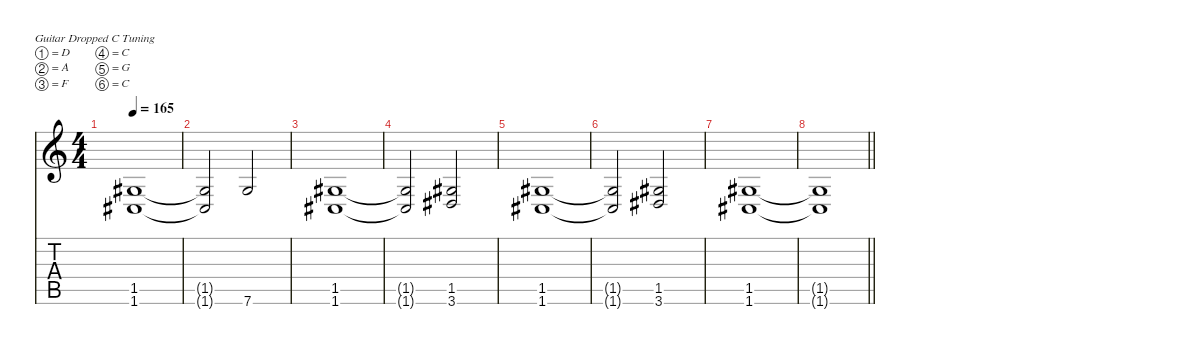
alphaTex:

\defaultSystemsLayout 4
\hideDynamics
\bracketExtendMode nobrackets
\singleTrackTrackNamePolicy hidden
\multiTrackTrackNamePolicy hidden
\firstSystemTrackNameMode fullname
\firstSystemTrackNameOrientation horizontal
\otherSystemsTrackNameOrientation horizontal
\track ("Devin Townsend (Guitar 2)" "dist.guit.") {instrument distortionguitar}
\staff {score tabs}
\tuning (D4 A3 F3 C3 G2 C2)
\ts (4 4)
\tempo 165
\clef g2
\ks c
(1.5{acc #} 1.6{acc #}).1{dy f beam Up} |
(1.5{t acc #} 1.6{t acc #}).2{beam Up} 7.6.2{beam Up} |
(1.5{acc #} 1.6{acc #}).1{beam Up} |
(1.5{t acc #} 1.6{t acc #}).2{beam Up} (1.5{acc #} 3.6{acc #}).2{beam Up} |
(1.5{acc #} 1.6{acc #}).1{beam Up} |
(1.5{t acc #} 1.6{t acc #}).2{beam Up} (3.6{acc #} 1.5{acc #}).2{beam Up} |
(1.5{acc #} 1.6{acc #}).1{beam Up} |
\barLineRight lightlight
(1.5{t acc #} 1.6{t acc #}).1{beam Up}
